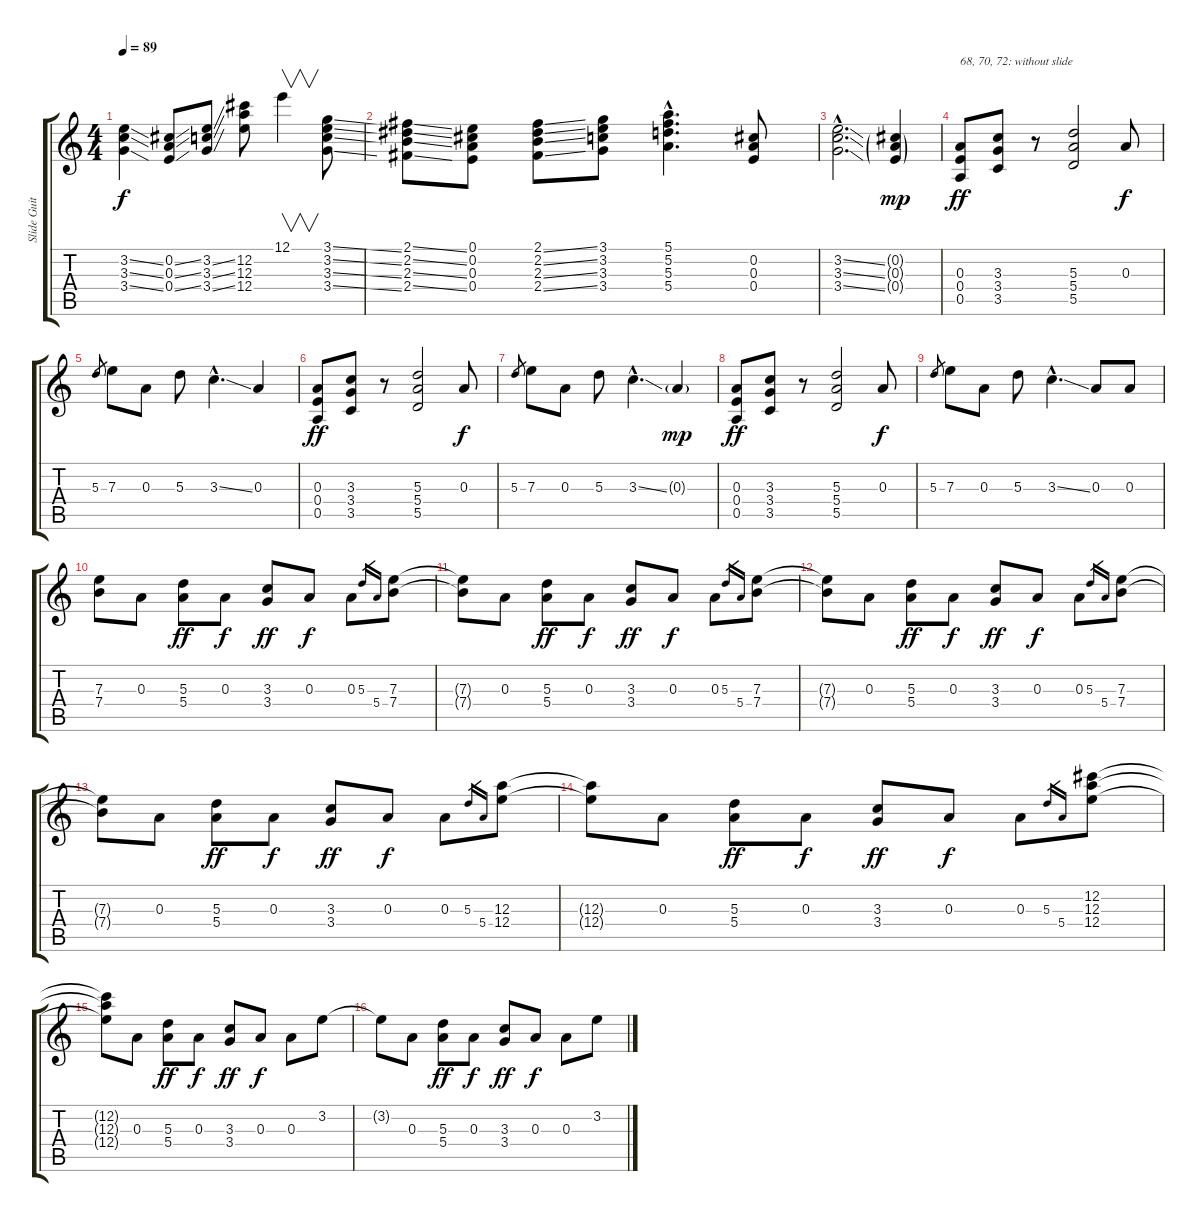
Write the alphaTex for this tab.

\track ("Slide Guitar" "Slide Guit") {instrument distortionguitar}
\staff {score tabs}
\tuning (E4 Db4 A3 E3 A2 E2) {hide}
\ts (4 4)
\tempo 89
\clef g2
\ks c
(3.2{ss} 3.3{ss} 3.4{ss}).4{dy f} (0.2{ss} 0.3{ss} 0.4{ss}).8 (3.2{ss} 3.3{ss} 3.4{ss}).8 (12.2 12.3 12.4).8 12.1.4{v} (3.1{ss} 3.2{ss} 3.3{ss} 3.4{ss}).8 |
(2.1{ss} 2.2{ss} 2.3{ss} 2.4{ss}).8 (0.1 0.2 0.3 0.4).8 (2.1{ss} 2.2{ss} 2.3{ss} 2.4{ss}).8 (3.1 3.2 3.3 3.4).8 (5.1{hac} 5.2{hac} 5.3{hac} 5.4{hac}).4{d} (0.2 0.3 0.4).8 |
(3.2{ss hac} 3.3{ss hac} 3.4{ss hac}).2{d} (0.2{g} 0.3{g} 0.4{g}).4{dy mp} |
(0.3 0.4 0.5).8{txt "68, 70, 72: without slide" dy ff} (3.3 3.4 3.5).8 r.8 (5.3 5.4 5.5).2 0.3.8{dy f} |
5.3.8{gr} 7.3.8 0.3.8 5.3.8 3.3{ss hac}.4{d} 0.3.4 |
(0.3 0.4 0.5).8{dy ff} (3.3 3.4 3.5).8 r.8 (5.3 5.4 5.5).2 0.3.8{dy f} |
5.3.8{gr} 7.3.8 0.3.8 5.3.8 3.3{ss hac}.4{d} 0.3{g}.4{dy mp} |
(0.3 0.4 0.5).8{dy ff} (3.3 3.4 3.5).8 r.8 (5.3 5.4 5.5).2 0.3.8{dy f} |
5.3.8{gr} 7.3.8 0.3.8 5.3.8 3.3{ss hac}.4{d} 0.3.8 0.3.8 |
(7.3 7.4).8 0.3.8 (5.3 5.4).8{dy ff} 0.3.8{dy f} (3.3 3.4).8{dy ff} 0.3.8{dy f} 0.3.8 5.3.16{gr} 5.4.16{gr} (7.3 7.4).8 |
(7.3{t} 7.4{t}).8 0.3.8 (5.3 5.4).8{dy ff} 0.3.8{dy f} (3.3 3.4).8{dy ff} 0.3.8{dy f} 0.3.8 5.3.16{gr} 5.4.16{gr} (7.3 7.4).8 |
(7.3{t} 7.4{t}).8 0.3.8 (5.3 5.4).8{dy ff} 0.3.8{dy f} (3.3 3.4).8{dy ff} 0.3.8{dy f} 0.3.8 5.3.16{gr} 5.4.16{gr} (7.3 7.4).8 |
(7.3{t} 7.4{t}).8 0.3.8 (5.3 5.4).8{dy ff} 0.3.8{dy f} (3.3 3.4).8{dy ff} 0.3.8{dy f} 0.3.8 5.3.16{gr} 5.4.16{gr} (12.3 12.4).8 |
(12.3{t} 12.4{t}).8 0.3.8 (5.3 5.4).8{dy ff} 0.3.8{dy f} (3.3 3.4).8{dy ff} 0.3.8{dy f} 0.3.8 5.3.16{gr} 5.4.16{gr} (12.2 12.3 12.4).8 |
(12.2{t} 12.3{t} 12.4{t}).8 0.3.8 (5.3 5.4).8{dy ff} 0.3.8{dy f} (3.3 3.4).8{dy ff} 0.3.8{dy f} 0.3.8 3.2.8 |
3.2{t}.8 0.3.8 (5.3 5.4).8{dy ff} 0.3.8{dy f} (3.3 3.4).8{dy ff} 0.3.8{dy f} 0.3.8 3.2.8
